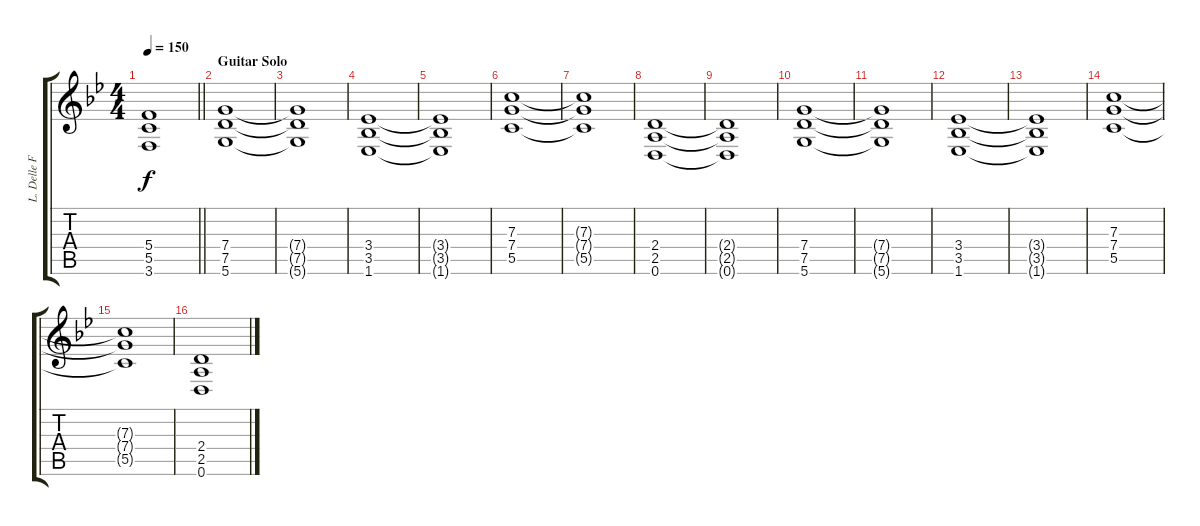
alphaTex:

\track ("L. Delle Fave (Dist. Guitar R)" "L. Delle F") {instrument overdrivenguitar}
\staff {score tabs}
\tuning (D4 A3 F3 C3 G2 D2) {hide}
\ts (4 4)
\tempo 150
\clef g2
\barLineRight lightlight
\ks gminor
(5.4{t} 5.5{t} 3.6{t}).1{dy f} |
\section ("" "Guitar Solo")
(7.4 7.5 5.6).1 |
(7.4{t} 7.5{t} 5.6{t}).1 |
(3.4 3.5 1.6).1 |
(3.4{t} 3.5{t} 1.6{t}).1 |
(7.3 7.4 5.5).1 |
(7.3{t} 7.4{t} 5.5{t}).1 |
(2.4 2.5 0.6).1 |
(2.4{t} 2.5{t} 0.6{t}).1 |
(7.4 7.5 5.6).1 |
(7.4{t} 7.5{t} 5.6{t}).1 |
(3.4 3.5 1.6).1 |
(3.4{t} 3.5{t} 1.6{t}).1 |
(7.3 7.4 5.5).1 |
(7.3{t} 7.4{t} 5.5{t}).1 |
(2.4 2.5 0.6).1
